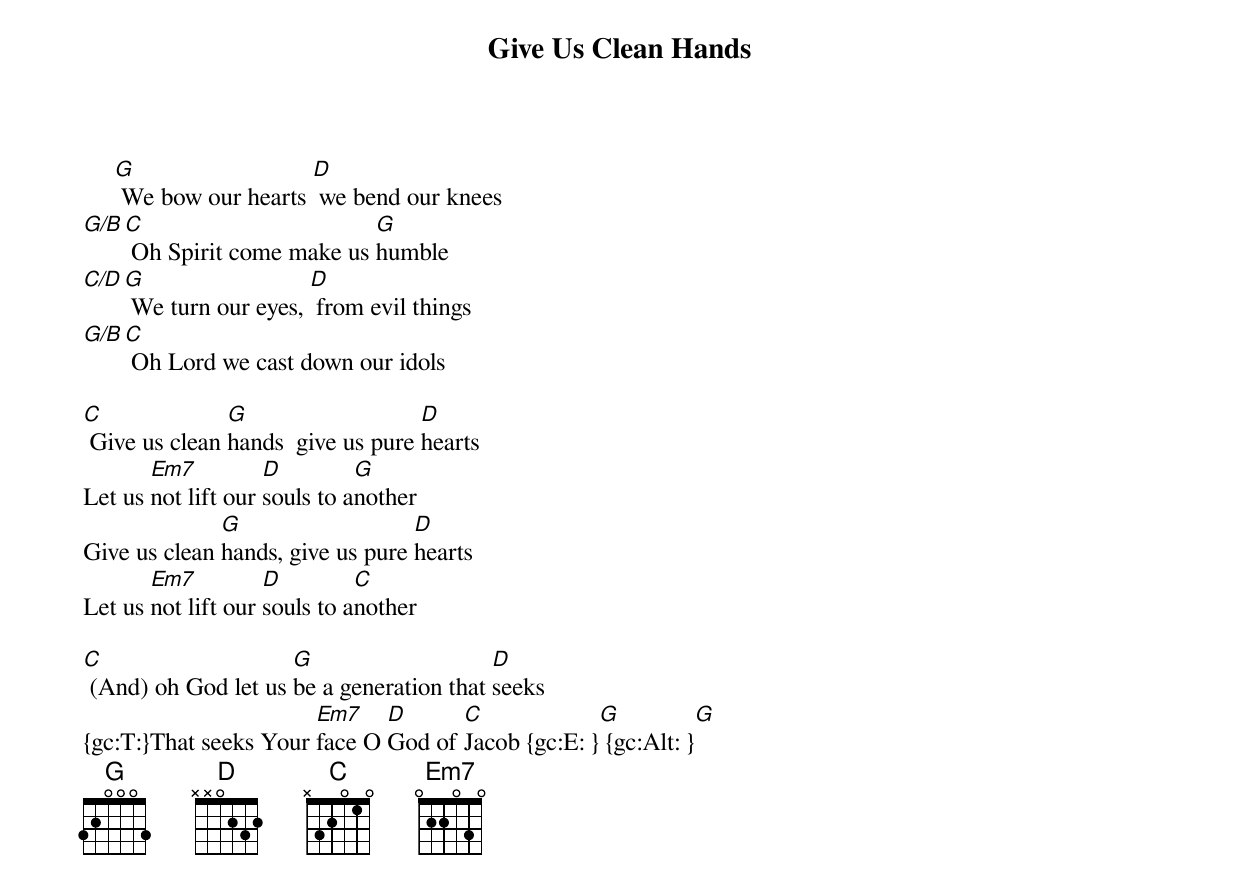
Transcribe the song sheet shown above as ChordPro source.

{title: Give Us Clean Hands}
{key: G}
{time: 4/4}
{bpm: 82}
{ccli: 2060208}
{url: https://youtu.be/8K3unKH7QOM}
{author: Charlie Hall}
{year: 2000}
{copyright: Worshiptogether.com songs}

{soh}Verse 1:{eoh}
     [G] We bow our hearts [D] we bend our knees
[G/B][C] Oh Spirit come make us [G]humble
[C/D][G] We turn our eyes, [D] from evil things
[G/B][C] Oh Lord we cast down our idols

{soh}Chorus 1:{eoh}
[C] Give us clean [G]hands  give us pure [D]hearts
Let us [Em7]not lift our [D]souls to a[G]nother
Give us clean [G]hands, give us pure [D]hearts
Let us [Em7]not lift our [D]souls to a[C]nother

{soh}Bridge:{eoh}
[C] (And) oh God let us [G]be a generation that [D]seeks
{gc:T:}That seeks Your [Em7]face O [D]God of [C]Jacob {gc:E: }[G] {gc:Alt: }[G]
